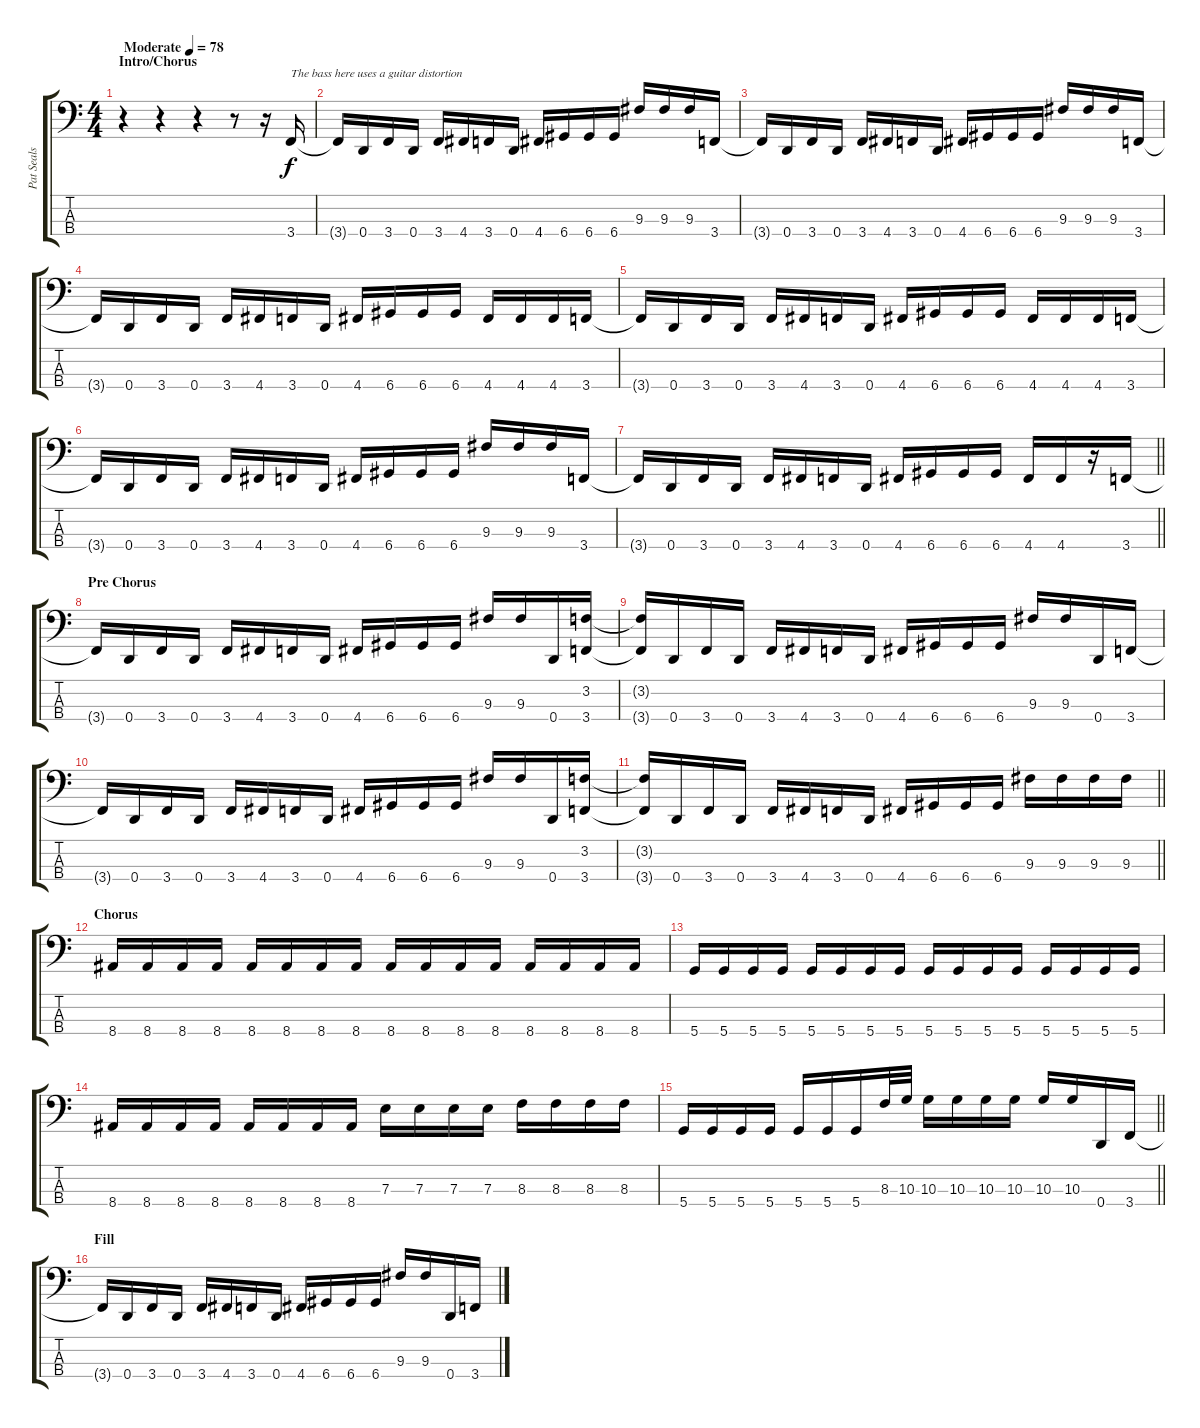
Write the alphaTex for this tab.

\track ("Pat Seals" "Pat Seals") {instrument electricbassfinger}
\staff {score tabs}
\tuning (G2 D2 A1 D1) {hide}
\ts (4 4)
\section ("" "Intro/Chorus")
\tempo (78 "Moderate")
\clef f4
\ks c
r.4{dy f instrument electricbassfinger} r.4 r.4 r.8 r.16 3.4.16{txt "The bass here uses a guitar distortion"} |
3.4{t}.16 0.4.16 3.4.16 0.4.16 3.4.16 4.4.16 3.4.16 0.4.16 4.4.16 6.4.16 6.4.16 6.4.16 9.3.16 9.3.16 9.3.16 3.4.16 |
3.4{t}.16 0.4.16 3.4.16 0.4.16 3.4.16 4.4.16 3.4.16 0.4.16 4.4.16 6.4.16 6.4.16 6.4.16 9.3.16 9.3.16 9.3.16 3.4.16 |
3.4{t}.16 0.4.16 3.4.16 0.4.16 3.4.16 4.4.16 3.4.16 0.4.16 4.4.16 6.4.16 6.4.16 6.4.16 4.4.16 4.4.16 4.4.16 3.4.16 |
3.4{t}.16 0.4.16 3.4.16 0.4.16 3.4.16 4.4.16 3.4.16 0.4.16 4.4.16 6.4.16 6.4.16 6.4.16 4.4.16 4.4.16 4.4.16 3.4.16 |
3.4{t}.16 0.4.16 3.4.16 0.4.16 3.4.16 4.4.16 3.4.16 0.4.16 4.4.16 6.4.16 6.4.16 6.4.16 9.3.16 9.3.16 9.3.16 3.4.16 |
\barLineRight lightlight
3.4{t}.16 0.4.16 3.4.16 0.4.16 3.4.16 4.4.16 3.4.16 0.4.16 4.4.16 6.4.16 6.4.16 6.4.16 4.4.16 4.4.16 r.16 3.4.16{instrument electricbassfinger} |
\section ("" "Pre Chorus")
3.4{t}.16 0.4.16 3.4.16 0.4.16 3.4.16 4.4.16 3.4.16 0.4.16 4.4.16 6.4.16 6.4.16 6.4.16 9.3.16 9.3.16 0.4.16 (3.2 3.4).16 |
(3.2{t} 3.4{t}).16 0.4.16 3.4.16 0.4.16 3.4.16 4.4.16 3.4.16 0.4.16 4.4.16 6.4.16 6.4.16 6.4.16 9.3.16 9.3.16 0.4.16 3.4.16 |
3.4{t}.16 0.4.16 3.4.16 0.4.16 3.4.16 4.4.16 3.4.16 0.4.16 4.4.16 6.4.16 6.4.16 6.4.16 9.3.16 9.3.16 0.4.16 (3.2 3.4).16 |
\barLineRight lightlight
(3.2{t} 3.4{t}).16 0.4.16 3.4.16 0.4.16 3.4.16 4.4.16 3.4.16 0.4.16 4.4.16 6.4.16 6.4.16 6.4.16 9.3.16 9.3.16 9.3.16 9.3.16 |
\section ("" "Chorus")
8.4.16 8.4.16 8.4.16 8.4.16 8.4.16 8.4.16 8.4.16 8.4.16 8.4.16 8.4.16 8.4.16 8.4.16 8.4.16 8.4.16 8.4.16 8.4.16 |
5.4.16 5.4.16 5.4.16 5.4.16 5.4.16 5.4.16 5.4.16 5.4.16 5.4.16 5.4.16 5.4.16 5.4.16 5.4.16 5.4.16 5.4.16 5.4.16 |
8.4.16 8.4.16 8.4.16 8.4.16 8.4.16 8.4.16 8.4.16 8.4.16 7.3.16 7.3.16 7.3.16 7.3.16 8.3.16 8.3.16 8.3.16 8.3.16 |
\barLineRight lightlight
5.4.16 5.4.16 5.4.16 5.4.16 5.4.16 5.4.16 5.4.16 8.3.32 10.3.32 10.3.16 10.3.16 10.3.16 10.3.16 10.3.16 10.3.16 0.4.16 3.4.16 |
\section ("" "Fill")
3.4{t}.16 0.4.16 3.4.16 0.4.16 3.4.16 4.4.16 3.4.16 0.4.16 4.4.16 6.4.16 6.4.16 6.4.16 9.3.16 9.3.16 0.4.16 3.4.16
